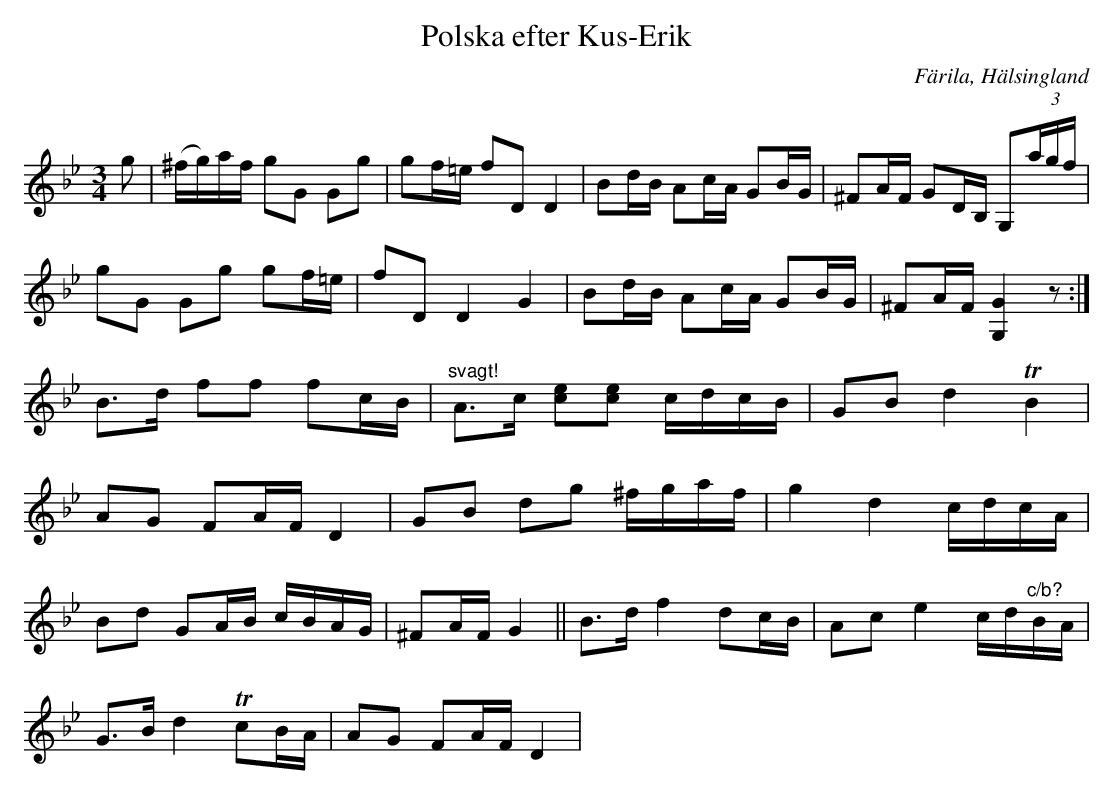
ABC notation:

X:1
T: Polska efter Kus-Erik
O: Färila, Hälsingland
M: 3/4
L: 1/16
K: Gm
g2 | (^fg)af g2G2 G2g2 | g2f=e f2D2 D4 | B2dB A2cA G2BG | ^F2AF G2DB, G,2(3agf |
g2G2 G2g2 g2f=e | f2D2 D4 G4 | B2dB A2cA G2BG | ^F2AF [G,G]4 z2 :|
B2>d2 f2f2 f2cB | "^svagt!"A2>c2 [c2e2][e2c2] cdcB | G2B2 d4 TB4 |
A2G2 F2AF D4 | G2B2 d2g2 ^fgaf | g4 d4 cdcA |
B2d2 G2AB cBAG | ^F2AF G4 || B2>d2 f4 d2cB | A2c2 e4 cd"^c/b?"BA |
G2>B2 d4 Tc2BA | A2G2 F2AF D4 |
